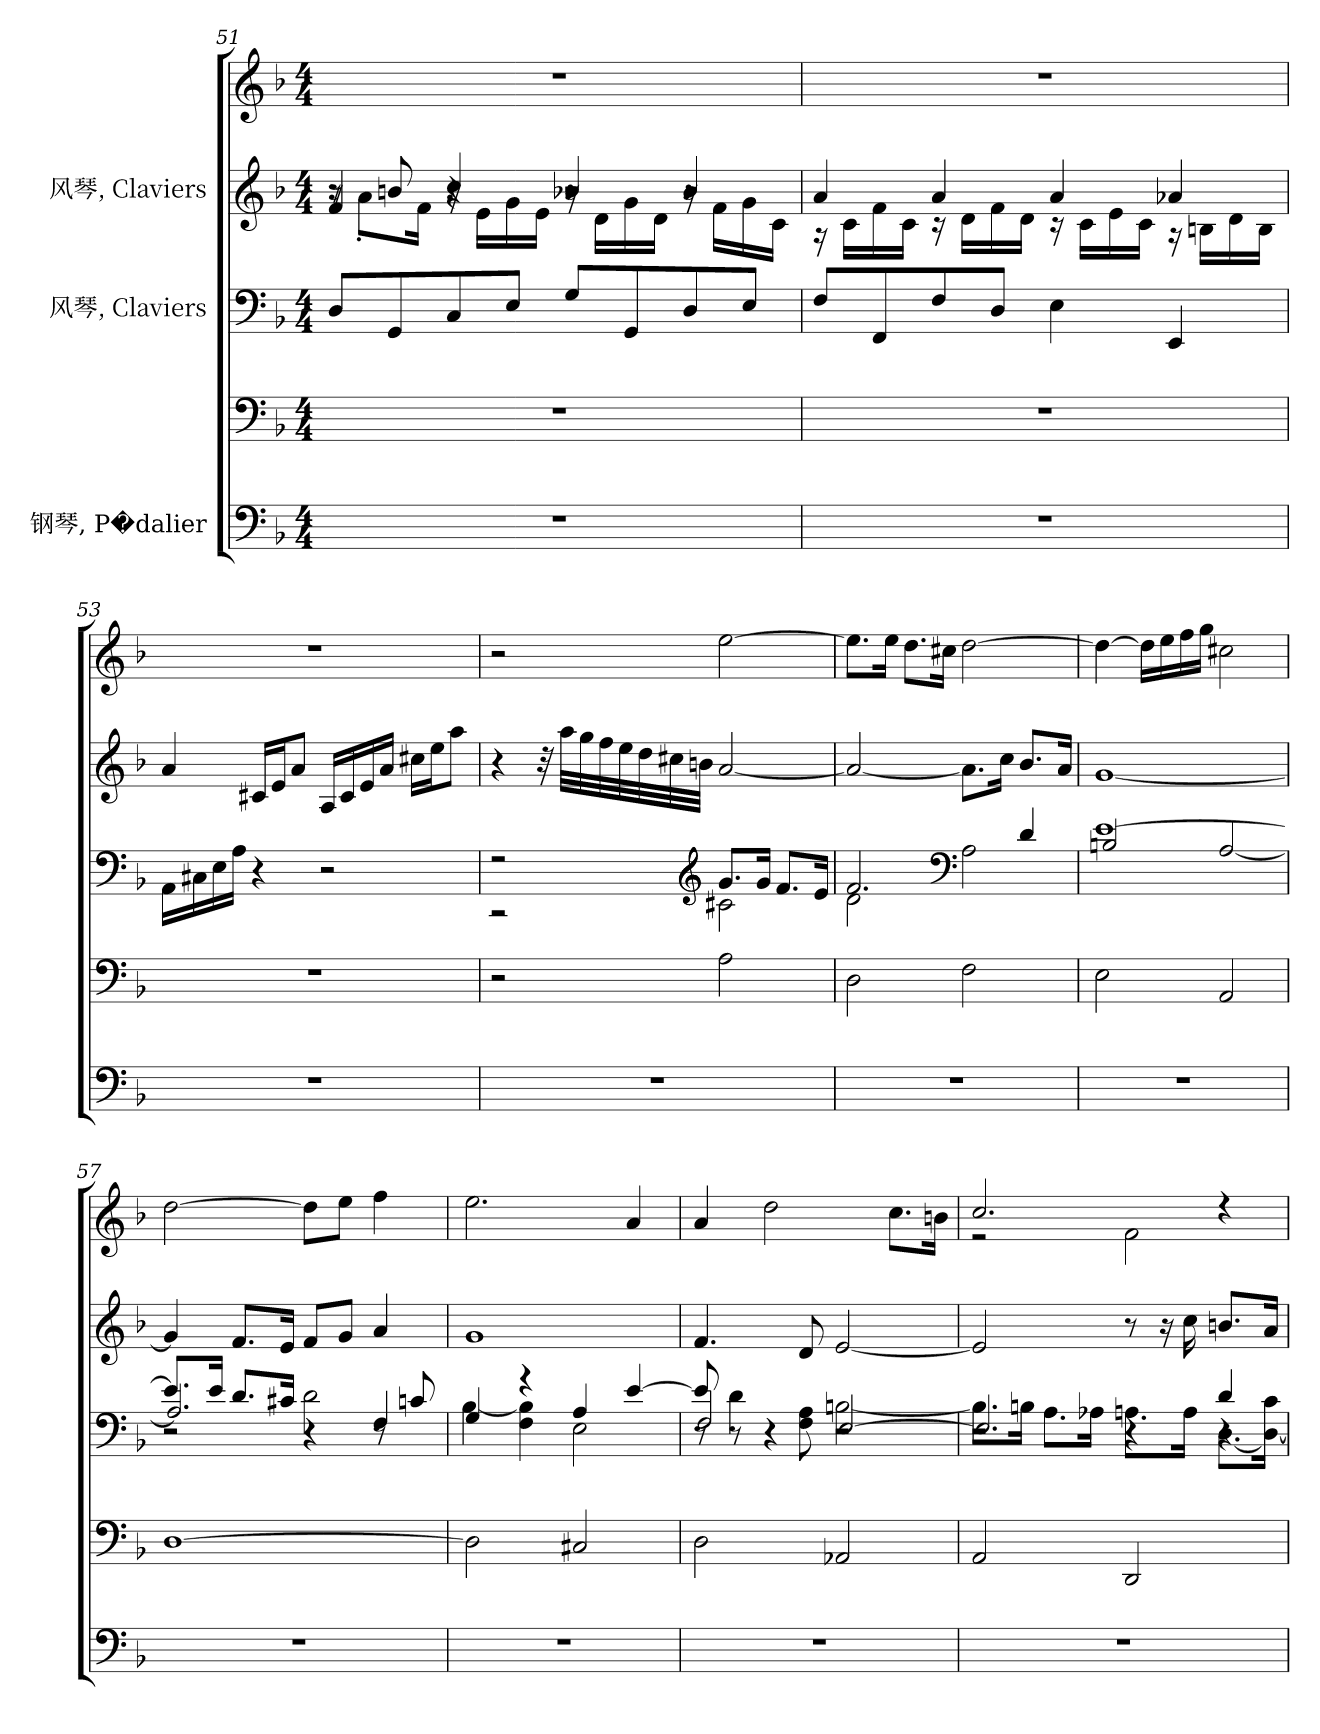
**kern	**kern	**kern	**kern	**kern
*part3	*part3	*part2	*part1	*part1
*staff5	*staff4	*staff3	*staff2	*staff1
*I"钢琴, P�dalier	*	*I"风琴, Claviers	*I"风琴, Claviers	*
!!LO:PB:g=z
*clefF4	*clefF4	*clefF4	*clefG2	*clefG2
*k[b-]	*k[b-]	*k[b-]	*k[b-]	*k[b-]
*M4/4	*M4/4	*M4/4	*M4/4	*M4/4
=51	=51	=51	=51	=51
*	*	*	*^	*
*	*	*	*	*^	*
1r	1r	8D/L	8r	16r	4f/	1r
.	.	.	.	8a'\L	.	.
.	.	8GG/	8bn/	.	.	.
.	.	.	.	16f\Jk	.	.
.	.	8C/	4cc/	16r	4r	.
.	.	.	.	16e\LL	.	.
.	.	8E/J	.	16g\	.	.
.	.	.	.	16e\JJ	.	.
.	.	8G/L	4b-X/	16r	2r	.
.	.	.	.	16d\LL	.	.
.	.	8GG/	.	16g\	.	.
.	.	.	.	16d\JJ	.	.
.	.	8D/	4b-/	16r	.	.
.	.	.	.	16f\LL	.	.
.	.	8E/J	.	16g\	.	.
.	.	.	.	16c\JJ	.	.
*	*	*	*	*v	*v	*
=52	=52	=52	=52	=52	=52
1r	1r	8F/L	4a/	16r	1r
.	.	.	.	16c\LL	.
.	.	8FF/	.	16f\	.
.	.	.	.	16c\JJ	.
.	.	8F/	4a/	16r	.
.	.	.	.	16d\LL	.
.	.	8D/J	.	16f\	.
.	.	.	.	16d\JJ	.
.	.	4E\	4a/	16r	.
.	.	.	.	16c\LL	.
.	.	.	.	16e\	.
.	.	.	.	16c\JJ	.
.	.	4EE/	4a-X/	16r	.
.	.	.	.	16Bn\LL	.
.	.	.	.	16d\	.
.	.	.	.	16B\JJ	.
*	*	*	*v	*v	*
!!LO:LB:g=z
=53	=53	=53	=53	=53
1r	1r	16AA\LL	4a/	1r
.	.	16C#X\	.	.
.	.	16E\	.	.
.	.	16A\JJ	.	.
.	.	4r	16c#X/LL	.
.	.	.	16e/J	.
.	.	.	8a/J	.
.	.	2r	16A/LL	.
.	.	.	16c#/	.
.	.	.	16e/	.
.	.	.	16a/JJ	.
.	.	.	16cc#X\LL	.
.	.	.	16ee\J	.
.	.	.	8aa\J	.
=54	=54	=54	=54	=54
*	*	*^	*	*
1r	2r	2r	2r	4r	2r
.	.	.	.	32r	.
.	.	.	.	32aa\LLL	.
.	.	.	.	32gg\	.
.	.	.	.	32ff\	.
.	.	.	.	32ee\	.
.	.	.	.	32dd\	.
.	.	.	.	32cc#X\	.
.	.	.	.	32bn\JJJ	.
*	*	*clefG2	*	*	*
.	2A\	8.g/L	2c#X\	[2a/	[2ee\
.	.	16g/Jk	.	.	.
.	.	8.f/L	.	.	.
.	.	16e/Jk	.	.	.
!!LO:PB:g=z
=55	=55	=55	=55	=55	=55
1r	2D\	2.f/	2d\	2a/_	8.ee\L]
.	.	.	.	.	16ee\Jk
.	.	.	.	.	8.dd\L
.	.	.	.	.	16cc#X\Jk
*	*	*clefF4	*	*	*
.	2F\	.	2A\	8.a\L]	[2dd\
.	.	.	.	16cc\Jk	.
.	.	4d/	.	8.b-/L	.
.	.	.	.	16a/Jk	.
=56	=56	=56	=56	=56	=56
1r	2E\	[1e	2Bn/	[1g	4dd\_
.	.	.	.	.	16dd\LL]
.	.	.	.	.	16ee\
.	.	.	.	.	16ff\
.	.	.	.	.	16gg\JJ
.	2AA/	.	[2A/	.	2cc#X\
=57	=57	=57	=57	=57	=57
*	*	*	*^	*	*
1r	[1D	8.e/L]	2r	2.A/]	4g/]	[2dd\
.	.	16e/Jk	.	.	.	.
.	.	8.d/L	.	.	8.f/L	.
.	.	16c#X/Jk	.	.	16e/Jk	.
.	.	4r	2d\	.	8f/L	8dd\L]
.	.	.	.	.	8g/J	8ee\J
.	.	8r	.	4F/	4a/	4ff\
.	.	8cn/	.	.	.	.
*	*	*	*v	*v	*	*
=58	=58	=58	=58	=58	=58
1r	2D\]	4G/	[4B-\	1g	2.ee\
.	.	4r	4F\ 4B-\]	.	.
.	2C#X/	4A/	2E\	.	.
.	.	[4e/	.	.	4a/
!!LO:LB:g=z
=59	=59	=59	=59	=59	=59
*	*	*	*^	*	*
1r	2D\	8e/]	8r	2F/	4.f/	4a/
.	.	8r	4d\	.	.	.
.	.	4r	.	.	.	2dd\
.	.	.	8F\ 8A\	.	8d/	.
.	2AA-X/	2r	[2Bn\	[2E/	[2e/	.
.	.	.	.	.	.	8.cc\L
.	.	.	.	.	.	16bn\Jk
=60	=60	=60	=60	=60	=60	=60
*	*	*	*	*	*	*^
1r	2AA/	2r	8.B\L]	2.E/]	2e/]	2.cc/	2r
.	.	.	16Bn\Jk	.	.	.	.
.	.	.	8.A\L	.	.	.	.
.	.	.	16A-X\Jk	.	.	.	.
.	2DD/	4r	8.An\L	.	8r	.	2f\
.	.	.	.	.	16r	.	.
.	.	.	16A\Jk	.	16cc\	.	.
.	.	4d/	[8.D\L	4r	8.bn/L	4r	.
.	.	.	16D\_ 16c\Jk	.	16a/Jk	.	.
*	*	*v	*v	*v	*	*v	*v
=	=	=	=	=
*-	*-	*-	*-	*-
